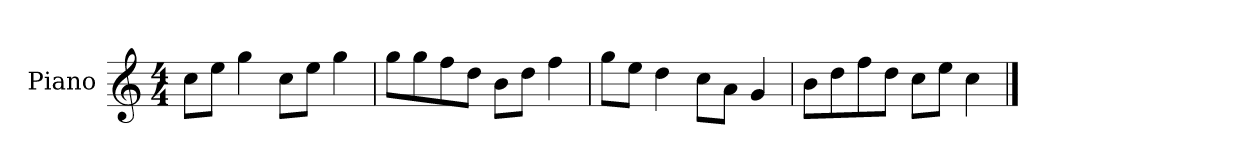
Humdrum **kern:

**kern
*part1
*staff1
*I"Piano
*I'P-no
*clefG2
*k[]
*M4/4
*MM90
=1
8cc\L
8ee\J
4gg\
8cc\L
8ee\J
4gg\
=2
8gg\L
8gg\
8ff\
8dd\J
8b\L
8dd\J
4ff\
=3
8gg\L
8ee\J
4dd\
8cc\L
8a\J
4g/
=4
8b\L
8dd\
8ff\
8dd\J
8cc\L
8ee\J
4cc\
==
*-
